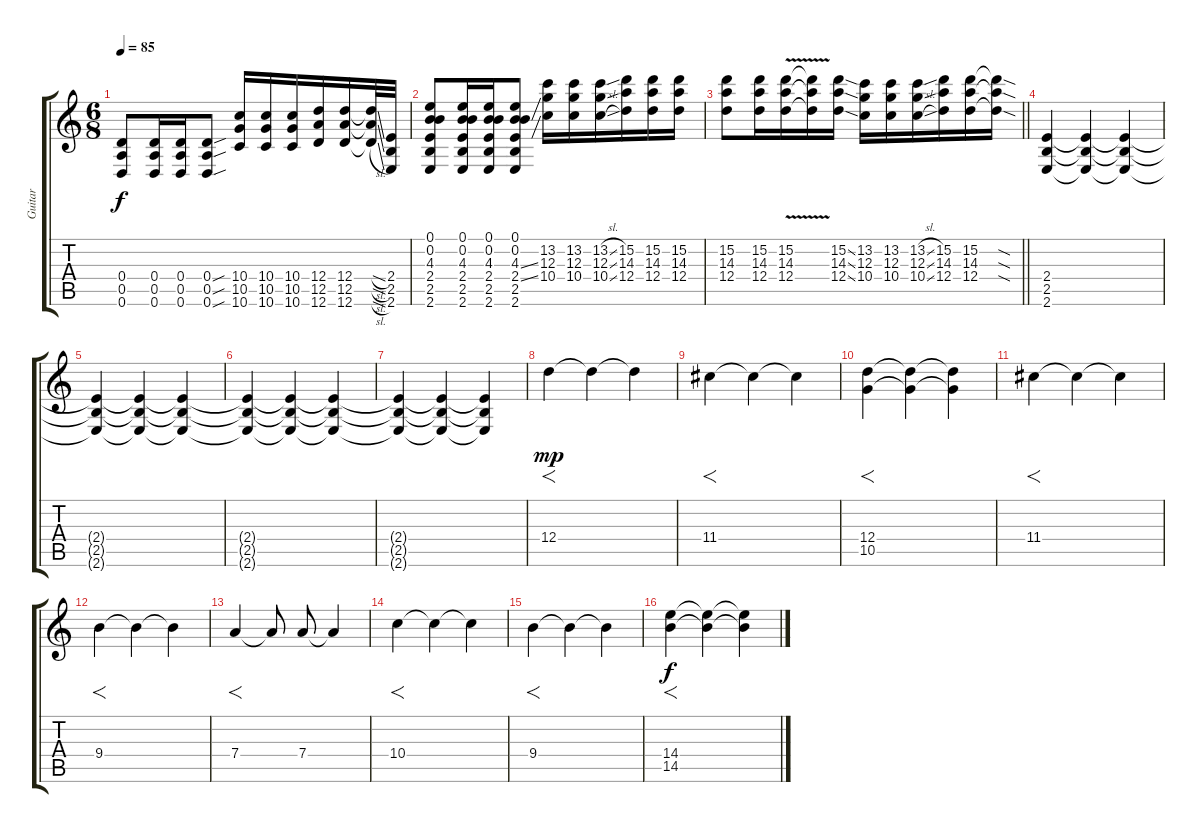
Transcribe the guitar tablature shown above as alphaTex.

\track ("Guitar" "Guitar") {instrument overdrivenguitar}
\staff {score tabs}
\tuning (E4 B3 G3 D3 A2 D2) {hide}
\ts (6 8)
\tempo 85
\clef g2
\ks c
(0.4 0.5 0.6).8{dy f} (0.4 0.5 0.6).16 (0.4 0.5 0.6).16 (0.4{sou} 0.5{sou} 0.6{sou}).8 (10.4 10.5 10.6).16 (10.4 10.5 10.6).16 (10.4 10.5 10.6).16 (12.4 12.5 12.6).16 (12.4 12.5 12.6).16 (12.4{sl t} 12.5{sl t} 12.6{sl t}).32 (2.4 2.5 2.6).32 |
(0.1 0.2 4.3 2.4 2.5 2.6).8 (0.1 0.2 4.3 2.4 2.5 2.6).16 (0.1 0.2 4.3 2.4 2.5 2.6).16 (0.1 0.2 4.3{ss} 2.4{ss} 2.5 2.6).8 (13.2 12.3 10.4).16 (13.2 12.3 10.4).16 (13.2{sl} 12.3{sl} 10.4{sl}).16 (15.2 14.3 12.4).16 (15.2 14.3 12.4).16 (15.2 14.3 12.4).16 |
\barLineRight lightlight
(15.2 14.3 12.4).8 (15.2 14.3 12.4).16 (15.2{v} 14.3{v} 12.4{v}).16 (15.2{t} 14.3{t} 12.4{t}).16 (15.2{ss} 14.3{ss} 12.4{ss}).16 (13.2 12.3 10.4).16 (13.2 12.3 10.4).16 (13.2{sl} 12.3{sl} 10.4{sl}).16 (15.2 14.3 12.4).16 (15.2 14.3 12.4).16 (15.2{sod t} 14.3{sod t} 12.4{sod t}).16 |
\section ("" "")
(2.4 2.5 2.6).4 (2.4{t} 2.5{t} 2.6{t}).4 (2.4{t} 2.5{t} 2.6{t}).4 |
(2.4{t} 2.5{t} 2.6{t}).4 (2.4{t} 2.5{t} 2.6{t}).4 (2.4{t} 2.5{t} 2.6{t}).4 |
(2.4{t} 2.5{t} 2.6{t}).4 (2.4{t} 2.5{t} 2.6{t}).4 (2.4{t} 2.5{t} 2.6{t}).4 |
(2.4{t} 2.5{t} 2.6{t}).4 (2.4{t} 2.5{t} 2.6{t}).4 (2.4{t} 2.5{t} 2.6{t}).4 |
12.4.4{f dy mp instrument overdrivenguitar} 12.4{t}.4 12.4{t}.4 |
11.4.4{f} 11.4{t}.4 11.4{t}.4 |
(12.4 10.5).4{f} (12.4{t} 10.5{t}).4 (12.4{t} 10.5{t}).4 |
11.4.4{f} 11.4{t}.4 11.4{t}.4 |
9.4.4{f} 9.4{t}.4 9.4{t}.4 |
7.4.4{f} 7.4{t}.8 7.4.8 7.4{t}.4 |
10.4.4{f} 10.4{t}.4 10.4{t}.4 |
9.4.4{f} 9.4{t}.4 9.4{t}.4 |
(14.4 14.5).4{f dy f} (14.4{t} 14.5{t}).4 (14.4{t} 14.5{t}).4
